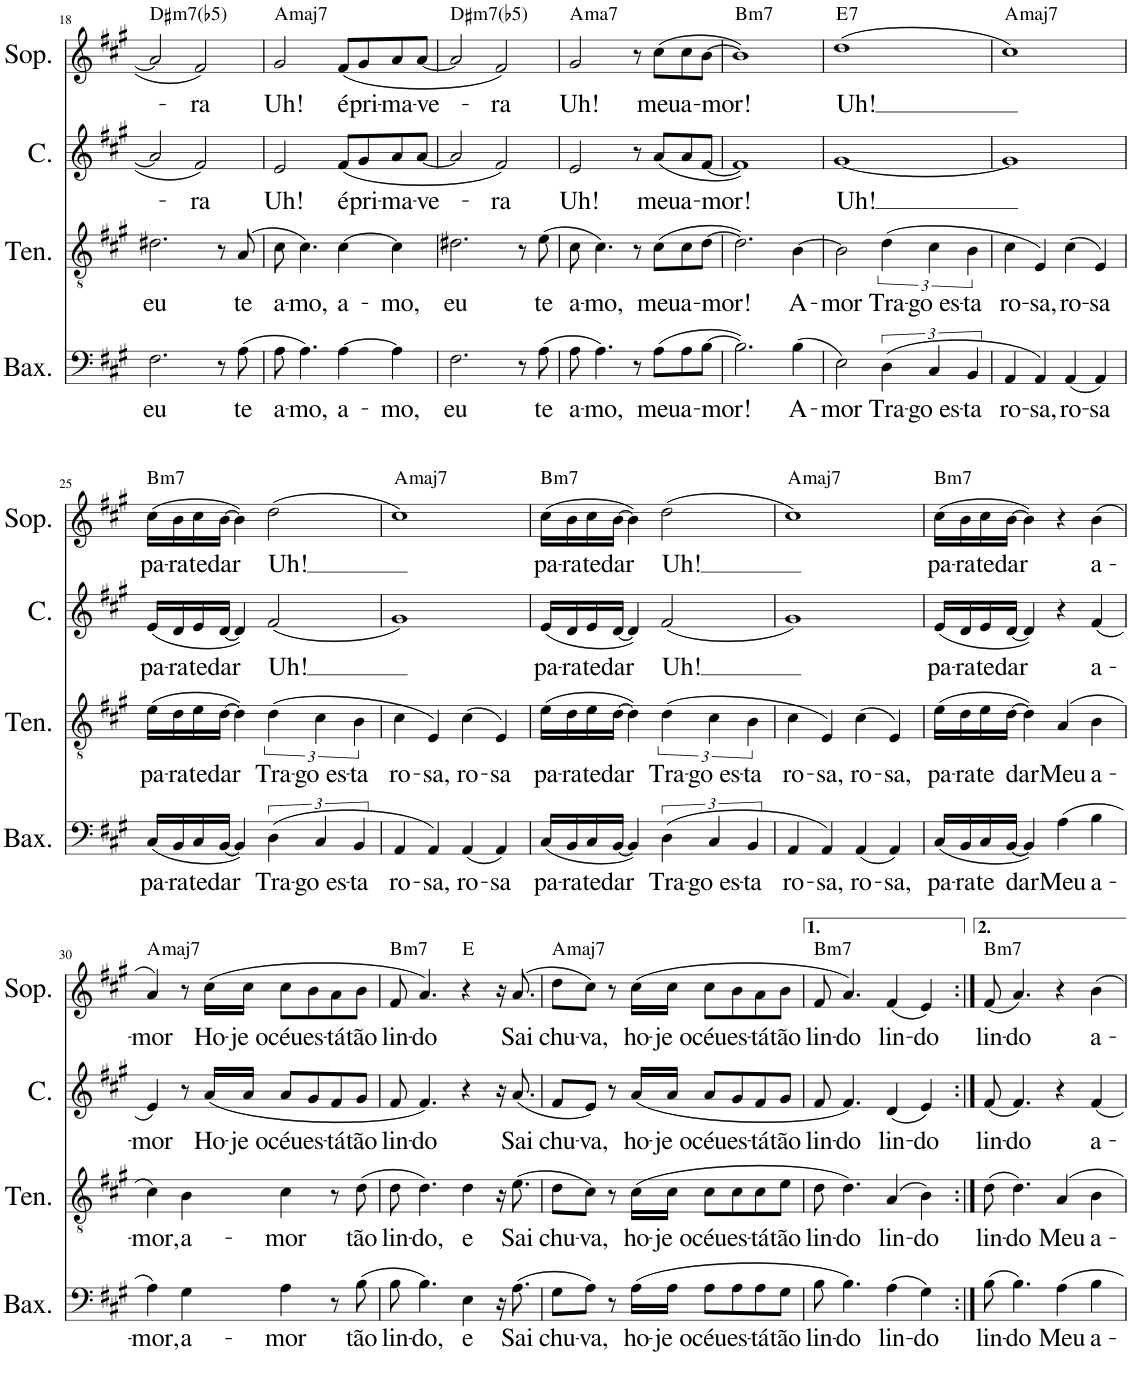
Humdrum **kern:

**kern	**text	**kern	**text	**kern	**text	**kern	**text	**harte
*part4	*part4	*part3	*part3	*part2	*part2	*part1	*part1	*part1
*staff4	*staff4	*staff3	*staff3	*staff2	*staff2	*staff1	*staff1	*
*I"Baixo	*	*I"Tenor	*	*I"Contralto	*	*I"Soprano	*	*
*I'Bax.	*	*I'Ten.	*	*I'C.	*	*I'Sop.	*	*
!!LO:PB:g=z
*clefF4	*	*clefGv2	*	*clefG2	*	*clefG2	*	*
*k[f#c#g#]	*	*k[f#c#g#]	*	*k[f#c#g#]	*	*k[f#c#g#]	*	*
*M4/4	*	*M4/4	*	*M4/4	*	*M4/4	*	*
=18	=18	=18	=18	=18	=18	=18	=18	=18
!	!LO:LY:b	!	!LO:LY:b	!	!	!	!	!LO:H:kt=m7(b5)
2.F#\	eu	2.d#X\	eu	2a/]	.	2a/]	.	D#:hdim7
!	!	!	!	!	!LO:LY:b	!	!LO:LY:b	!
.	.	.	.	2f#/	-ra	2f#/	-ra	.
8r	.	8r	.	.	.	.	.	.
!	!LO:LY:b	!	!LO:LY:b	!	!	!	!	!
(8A\	te	(8A/	te	.	.	.	.	.
=19	=19	=19	=19	=19	=19	=19	=19	=19
!	!LO:LY:b	!	!LO:LY:b	!	!LO:LY:b	!	!LO:LY:b	!LO:H:kt=maj7
8A\	a-	8c#\	a-	2e/	Uh!	2g#/	Uh!	A:maj7
!	!LO:LY:b	!	!LO:LY:b	!	!	!	!	!
4.A\)	-mo,	4.c#\)	-mo,	.	.	.	.	.
!	!LO:LY:b	!	!LO:LY:b	!	!LO:LY:b	!	!LO:LY:b	!
[4A\	a-	[4c#\	a-	(8f#/L	é	(8f#/L	é	.
!	!	!	!	!	!LO:LY:b	!	!LO:LY:b	!
.	.	.	.	8g#/	pri-	8g#/	pri-	.
!	!LO:LY:b	!	!LO:LY:b	!	!LO:LY:b	!	!LO:LY:b	!
4A\]	-mo,	4c#\]	-mo,	8a/	-ma-	8a/	-ma-	.
!	!	!	!	!	!LO:LY:b	!	!LO:LY:b	!
.	.	.	.	[8a/J	-ve-	[8a/J	-ve-	.
=20	=20	=20	=20	=20	=20	=20	=20	=20
!	!LO:LY:b	!	!LO:LY:b	!	!	!	!	!LO:H:kt=m7(b5)
2.F#\	eu	2.d#X\	eu	2a/]	.	2a/]	.	D#:hdim7
!	!	!	!	!	!LO:LY:b	!	!LO:LY:b	!
.	.	.	.	2f#/)	-ra	2f#/)	-ra	.
8r	.	8r	.	.	.	.	.	.
!	!LO:LY:b	!	!LO:LY:b	!	!	!	!	!
(8A\	te	(8e\	te	.	.	.	.	.
=21	=21	=21	=21	=21	=21	=21	=21	=21
!	!LO:LY:b	!	!LO:LY:b	!	!LO:LY:b	!	!LO:LY:b	!LO:H:kt=ma7
8A\	a-	8c#\	a-	2e/	Uh!	2g#/	Uh!	A:maj7
!	!LO:LY:b	!	!LO:LY:b	!	!	!	!	!
4.A\)	-mo,	4.c#\)	-mo,	.	.	.	.	.
8r	.	8r	.	8r	.	8r	.	.
!	!LO:LY:b	!	!LO:LY:b	!	!LO:LY:b	!	!LO:LY:b	!
(8A\L	meu	(8c#\L	meu	(8a/L	meu	(8cc#\L	meu	.
!	!LO:LY:b	!	!LO:LY:b	!	!LO:LY:b	!	!LO:LY:b	!
8A\	a-	8c#\	a-	8a/	a-	8cc#\	a-	.
!	!LO:LY:b	!	!LO:LY:b	!	!LO:LY:b	!	!LO:LY:b	!
[8B\J	-mor!	[8d\J	-mor!	[8f#/J	-mor!	[8b\J	-mor!	.
=22	=22	=22	=22	=22	=22	=22	=22	=22
!	!	!	!	!	!	!	!	!LO:H:kt=m7
2.B\])	.	2.d\])	.	1f#])	.	1b])	.	B:min7
!	!LO:LY:b	!	!LO:LY:b	!	!	!	!	!
(4B\	A-	[4B\	A-	.	.	.	.	.
=23	=23	=23	=23	=23	=23	=23	=23	=23
!	!LO:LY:b	!	!LO:LY:b	!	!LO:LY:b	!	!LO:LY:b	!LO:H:kt=7
2E\)	-mor	2B\]	-mor	[1g#	Uh!	(1dd	Uh!	E:7
!	!LO:LY:b	!	!LO:LY:b	!	!	!	!	!
(6D\	Tra-	(6d\	Tra-	.	.	.	.	.
!	!LO:LY:b	!	!LO:LY:b	!	!	!	!	!
6C#/	-go es-	6c#\	-go es-	.	.	.	.	.
!	!LO:LY:b	!	!LO:LY:b	!	!	!	!	!
6BB/	-ta	6B\	-ta	.	.	.	.	.
=24	=24	=24	=24	=24	=24	=24	=24	=24
!	!LO:LY:b	!	!LO:LY:b	!	!	!	!	!LO:H:kt=maj7
4AA/	ro-	4c#\	ro-	1g#]	.	1cc#)	.	A:maj7
!	!LO:LY:b	!	!LO:LY:b	!	!	!	!	!
4AA/)	-sa,	4E/)	-sa,	.	.	.	.	.
!	!LO:LY:b	!	!LO:LY:b	!	!	!	!	!
(4AA/	ro-	(4c#\	ro-	.	.	.	.	.
!	!LO:LY:b	!	!LO:LY:b	!	!	!	!	!
4AA/)	-sa	4E/)	-sa	.	.	.	.	.
!!LO:LB:g=z
=25	=25	=25	=25	=25	=25	=25	=25	=25
!	!LO:LY:b	!	!LO:LY:b	!	!LO:LY:b	!	!LO:LY:b	!LO:H:kt=m7
(16C#/LL	pa-	(16e\LL	pa-	(16e/LL	pa-	(16cc#\LL	pa-	B:min7
!	!LO:LY:b	!	!LO:LY:b	!	!LO:LY:b	!	!LO:LY:b	!
16BB/	-ra	16d\	-ra	16d/	-ra	16b\	-ra	.
!	!LO:LY:b	!	!LO:LY:b	!	!LO:LY:b	!	!LO:LY:b	!
16C#/	te	16e\	te	16e/	te	16cc#\	te	.
!	!LO:LY:b	!	!LO:LY:b	!	!LO:LY:b	!	!LO:LY:b	!
[16BB/JJ	dar	[16d\JJ	dar	[16d/JJ	dar	[16b\JJ	dar	.
4BB/])	.	4d\])	.	4d/])	.	4b\])	.	.
!	!LO:LY:b	!	!LO:LY:b	!	!LO:LY:b	!	!LO:LY:b	!
(6D\	Tra-	(6d\	Tra-	(2f#/	Uh!	(2dd\	Uh!	.
!	!LO:LY:b	!	!LO:LY:b	!	!	!	!	!
6C#/	-go es-	6c#\	-go es-	.	.	.	.	.
!	!LO:LY:b	!	!LO:LY:b	!	!	!	!	!
6BB/	-ta	6B\	-ta	.	.	.	.	.
=26	=26	=26	=26	=26	=26	=26	=26	=26
!	!LO:LY:b	!	!LO:LY:b	!	!	!	!	!LO:H:kt=maj7
4AA/	ro-	4c#\	ro-	1g#)	.	1cc#)	.	A:maj7
!	!LO:LY:b	!	!LO:LY:b	!	!	!	!	!
4AA/)	-sa,	4E/)	-sa,	.	.	.	.	.
!	!LO:LY:b	!	!LO:LY:b	!	!	!	!	!
(4AA/	ro-	(4c#\	ro-	.	.	.	.	.
!	!LO:LY:b	!	!LO:LY:b	!	!	!	!	!
4AA/)	-sa	4E/)	-sa	.	.	.	.	.
=27	=27	=27	=27	=27	=27	=27	=27	=27
!	!LO:LY:b	!	!LO:LY:b	!	!LO:LY:b	!	!LO:LY:b	!LO:H:kt=m7
(16C#/LL	pa-	(16e\LL	pa-	(16e/LL	pa-	(16cc#\LL	pa-	B:min7
!	!LO:LY:b	!	!LO:LY:b	!	!LO:LY:b	!	!LO:LY:b	!
16BB/	-ra	16d\	-ra	16d/	-ra	16b\	-ra	.
!	!LO:LY:b	!	!LO:LY:b	!	!LO:LY:b	!	!LO:LY:b	!
16C#/	te	16e\	te	16e/	te	16cc#\	te	.
!	!LO:LY:b	!	!LO:LY:b	!	!LO:LY:b	!	!LO:LY:b	!
[16BB/JJ	dar	[16d\JJ	dar	[16d/JJ	dar	[16b\JJ	dar	.
4BB/])	.	4d\])	.	4d/])	.	4b\])	.	.
!	!LO:LY:b	!	!LO:LY:b	!	!LO:LY:b	!	!LO:LY:b	!
(6D\	Tra-	(6d\	Tra-	(2f#/	Uh!	(2dd\	Uh!	.
!	!LO:LY:b	!	!LO:LY:b	!	!	!	!	!
6C#/	-go es-	6c#\	-go es-	.	.	.	.	.
!	!LO:LY:b	!	!LO:LY:b	!	!	!	!	!
6BB/	-ta	6B\	-ta	.	.	.	.	.
=28	=28	=28	=28	=28	=28	=28	=28	=28
!	!LO:LY:b	!	!LO:LY:b	!	!	!	!	!LO:H:kt=maj7
4AA/	ro-	4c#\	ro-	1g#)	.	1cc#)	.	A:maj7
!	!LO:LY:b	!	!LO:LY:b	!	!	!	!	!
4AA/)	-sa,	4E/)	-sa,	.	.	.	.	.
!	!LO:LY:b	!	!LO:LY:b	!	!	!	!	!
(4AA/	ro-	(4c#\	ro-	.	.	.	.	.
!	!LO:LY:b	!	!LO:LY:b	!	!	!	!	!
4AA/)	-sa,	4E/)	-sa,	.	.	.	.	.
=29	=29	=29	=29	=29	=29	=29	=29	=29
!	!LO:LY:b	!	!LO:LY:b	!	!LO:LY:b	!	!LO:LY:b	!LO:H:kt=m7
(16C#/LL	pa-	(16e\LL	pa-	(16e/LL	pa-	(16cc#\LL	pa-	B:min7
!	!LO:LY:b	!	!LO:LY:b	!	!LO:LY:b	!	!LO:LY:b	!
16BB/	-ra	16d\	-ra	16d/	-ra	16b\	-ra	.
!	!LO:LY:b	!	!LO:LY:b	!	!LO:LY:b	!	!LO:LY:b	!
16C#/	te	16e\	te	16e/	te	16cc#\	te	.
!	!LO:LY:b	!	!LO:LY:b	!	!LO:LY:b	!	!LO:LY:b	!
[16BB/JJ	dar	[16d\JJ	dar	[16d/JJ	dar	[16b\JJ	dar	.
4BB/])	.	4d\])	.	4d/])	.	4b\])	.	.
!	!LO:LY:b	!	!LO:LY:b	!	!	!	!	!
(4A\	Meu	(4A/	Meu	4r	.	4r	.	.
!	!LO:LY:b	!	!LO:LY:b	!	!LO:LY:b	!	!LO:LY:b	!
4B\	a-	4B\	a-	(4f#/	a-	(4b\	a-	.
!!LO:LB:g=z
=30	=30	=30	=30	=30	=30	=30	=30	=30
!	!LO:LY:b	!	!LO:LY:b	!	!LO:LY:b	!	!LO:LY:b	!LO:H:kt=maj7
4A\)	-mor,	4c#\)	-mor,	4e/)	-mor	4a/)	-mor	A:maj7
!	!LO:LY:b	!	!LO:LY:b	!	!	!	!	!
4G#\	a-	4B\	a-	8r	.	8r	.	.
!	!	!	!	!	!LO:LY:b	!	!LO:LY:b	!
.	.	.	.	(16a/LL	Ho-	(16cc#\LL	Ho-	.
!	!	!	!	!	!LO:LY:b	!	!LO:LY:b	!
.	.	.	.	16a/JJ	-je o	16cc#\JJ	-je o	.
!	!LO:LY:b	!	!LO:LY:b	!	!LO:LY:b	!	!LO:LY:b	!
4A\	-mor	4c#\	-mor	8a/L	céu	8cc#\L	céu	.
!	!	!	!	!	!LO:LY:b	!	!LO:LY:b	!
.	.	.	.	8g#/	es-	8b\	es-	.
!	!	!	!	!	!LO:LY:b	!	!LO:LY:b	!
8r	.	8r	.	8f#/	-tá	8a\	-tá	.
!	!LO:LY:b	!	!LO:LY:b	!	!LO:LY:b	!	!LO:LY:b	!
(8B\	tão	(8d\	tão	8g#/J	tão	8b\J	tão	.
=31	=31	=31	=31	=31	=31	=31	=31	=31
!	!LO:LY:b	!	!LO:LY:b	!	!LO:LY:b	!	!LO:LY:b	!LO:H:kt=m7
8B\	lin-	8d\	lin-	8f#/	lin-	8f#/	lin-	B:min7
!	!LO:LY:b	!	!LO:LY:b	!	!LO:LY:b	!	!LO:LY:b	!
4.B\)	-do,	4.d\)	-do,	4.f#/)	-do	4.a/)	-do	.
!	!LO:LY:b	!	!LO:LY:b	!	!	!	!	!
4E\	e	4d\	e	4r	.	4r	.	E:maj
16r	.	16r	.	16r	.	16r	.	.
!	!LO:LY:b	!	!LO:LY:b	!	!LO:LY:b	!	!LO:LY:b	!
(8.A\	Sai	(8.e\	Sai	(8.a/	Sai	(8.a/	Sai	.
=32	=32	=32	=32	=32	=32	=32	=32	=32
!	!LO:LY:b	!	!LO:LY:b	!	!LO:LY:b	!	!LO:LY:b	!LO:H:kt=maj7
8G#\L	chu-	8d\L	chu-	8f#/L	chu-	8dd\L	chu-	A:maj7
!	!LO:LY:b	!	!LO:LY:b	!	!LO:LY:b	!	!LO:LY:b	!
8A\J)	-va,	8c#\J)	-va,	8e/J)	-va,	8cc#\J)	-va,	.
8r	.	8r	.	8r	.	8r	.	.
!	!LO:LY:b	!	!LO:LY:b	!	!LO:LY:b	!	!LO:LY:b	!
(16A\LL	ho-	(16c#\LL	ho-	(16a/LL	ho-	(16cc#\LL	ho-	.
!	!LO:LY:b	!	!LO:LY:b	!	!LO:LY:b	!	!LO:LY:b	!
16A\JJ	-je o	16c#\JJ	-je o	16a/JJ	-je o	16cc#\JJ	-je o	.
!	!LO:LY:b	!	!LO:LY:b	!	!LO:LY:b	!	!LO:LY:b	!
8A\L	céu	8c#\L	céu	8a/L	céu	8cc#\L	céu	.
!	!LO:LY:b	!	!LO:LY:b	!	!LO:LY:b	!	!LO:LY:b	!
8A\	es-	8c#\	es-	8g#/	es-	8b\	es-	.
!	!LO:LY:b	!	!LO:LY:b	!	!LO:LY:b	!	!LO:LY:b	!
8A\	-tá	8c#\	-tá	8f#/	-tá	8a\	-tá	.
!	!LO:LY:b	!	!LO:LY:b	!	!LO:LY:b	!	!LO:LY:b	!
8G#\J	tão	8e\J	tão	8g#/J	tão	8b\J	tão	.
=33	=33	=33	=33	=33	=33	=33	=33	=33
!	!LO:LY:b	!	!LO:LY:b	!	!LO:LY:b	!	!LO:LY:b	!LO:H:kt=m7
8B\	lin-	8d\	lin-	8f#/	lin-	8f#/	lin-	B:min7
!	!LO:LY:b	!	!LO:LY:b	!	!LO:LY:b	!	!LO:LY:b	!
4.B\)	-do	4.d\)	-do	4.f#/)	-do	4.a/)	-do	.
!	!LO:LY:b	!	!LO:LY:b	!	!LO:LY:b	!	!LO:LY:b	!
(4A\	lin-	(4A/	lin-	(4d/	lin-	(4f#/	lin-	.
!	!LO:LY:b	!	!LO:LY:b	!	!LO:LY:b	!	!LO:LY:b	!
4G#\)	-do	4B\)	-do	4e/)	-do	4e/)	-do	.
=34:|!	=34:|!	=34:|!	=34:|!	=34:|!	=34:|!	=34:|!	=34:|!	=34:|!
!	!LO:LY:b	!	!LO:LY:b	!	!LO:LY:b	!	!LO:LY:b	!LO:H:kt=m7
(8B\	lin-	(8d\	lin-	(8f#/	lin-	(8f#/	lin-	B:min7
!	!LO:LY:b	!	!LO:LY:b	!	!LO:LY:b	!	!LO:LY:b	!
4.B\)	-do	4.d\)	-do	4.f#/)	-do	4.a/)	-do	.
!	!LO:LY:b	!	!LO:LY:b	!	!	!	!	!
4A\	Meu	4A/	Meu	4r	.	4r	.	.
!	!LO:LY:b	!	!LO:LY:b	!	!LO:LY:b	!	!LO:LY:b	!
4B\	a-	4B\	a-	4f#/	a-	4b\	a-	.
=	=	=	=	=	=	=	=	=
*-	*-	*-	*-	*-	*-	*-	*-	*-
